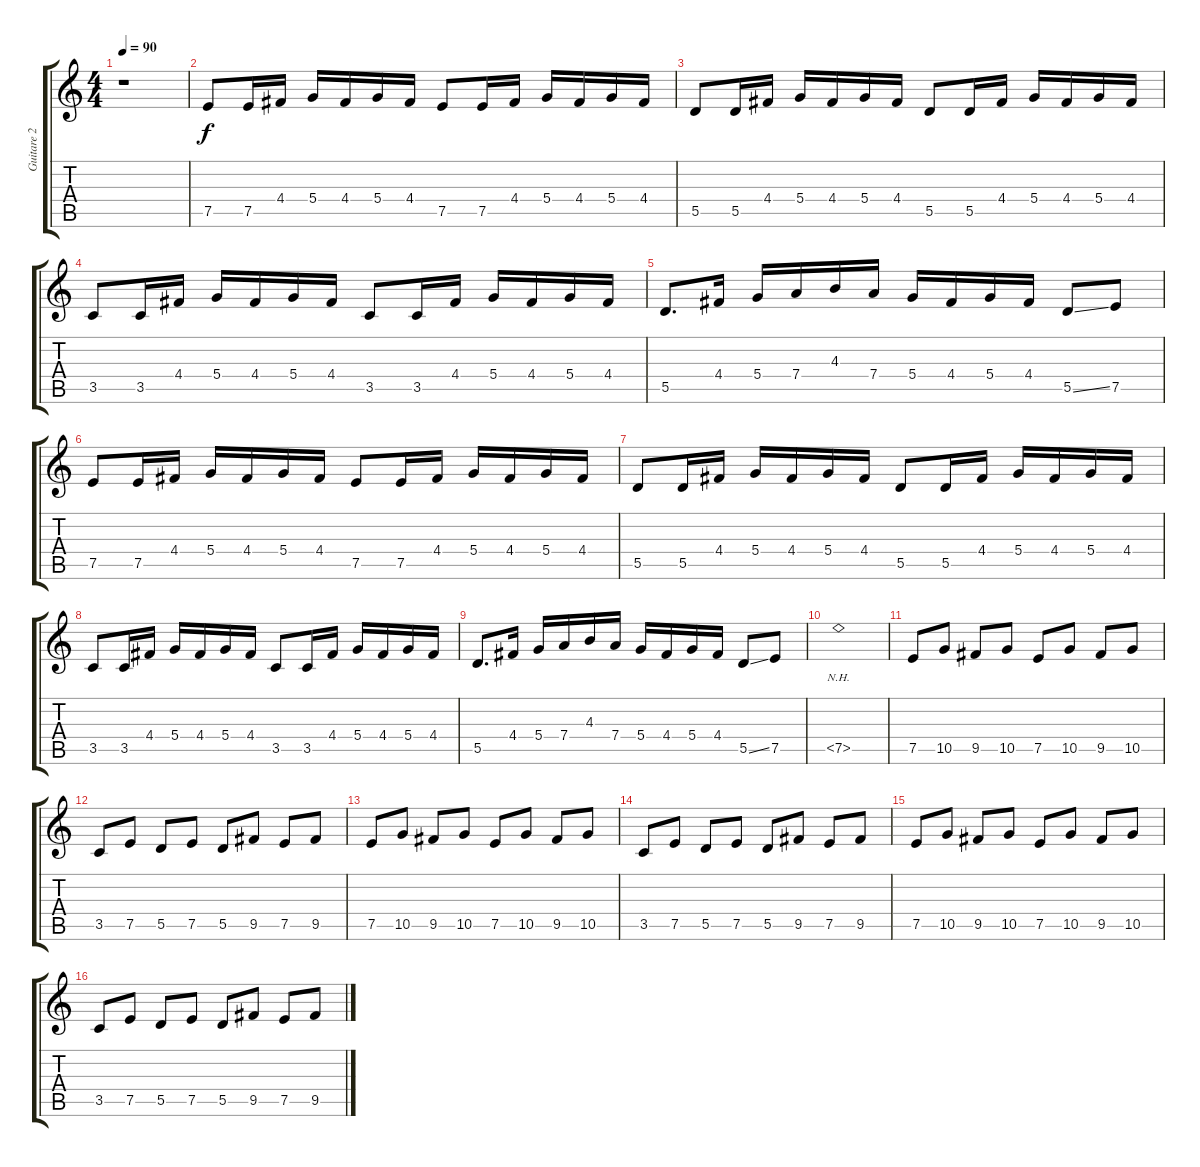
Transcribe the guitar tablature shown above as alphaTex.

\track ("Guitare 2" "Guitare 2") {instrument acousticguitarsteel}
\staff {score tabs}
\tuning (E4 B3 G3 D3 A2 E2) {hide}
\ts (4 4)
\tempo 90
\clef g2
\ks c
r.1{dy f} |
7.5.8 7.5.16 4.4.16 5.4.16 4.4.16 5.4.16 4.4.16 7.5.8 7.5.16 4.4.16 5.4.16 4.4.16 5.4.16 4.4.16 |
5.5.8 5.5.16 4.4.16 5.4.16 4.4.16 5.4.16 4.4.16 5.5.8 5.5.16 4.4.16 5.4.16 4.4.16 5.4.16 4.4.16 |
3.5.8 3.5.16 4.4.16 5.4.16 4.4.16 5.4.16 4.4.16 3.5.8 3.5.16 4.4.16 5.4.16 4.4.16 5.4.16 4.4.16 |
5.5.8{d} 4.4.16 5.4.16 7.4.16 4.3.16 7.4.16 5.4.16 4.4.16 5.4.16 4.4.16 5.5{ss}.8 7.5.8 |
7.5.8 7.5.16 4.4.16 5.4.16 4.4.16 5.4.16 4.4.16 7.5.8 7.5.16 4.4.16 5.4.16 4.4.16 5.4.16 4.4.16 |
5.5.8 5.5.16 4.4.16 5.4.16 4.4.16 5.4.16 4.4.16 5.5.8 5.5.16 4.4.16 5.4.16 4.4.16 5.4.16 4.4.16 |
3.5.8 3.5.16 4.4.16 5.4.16 4.4.16 5.4.16 4.4.16 3.5.8 3.5.16 4.4.16 5.4.16 4.4.16 5.4.16 4.4.16 |
5.5.8{d} 4.4.16 5.4.16 7.4.16 4.3.16 7.4.16 5.4.16 4.4.16 5.4.16 4.4.16 5.5{ss}.8 7.5.8 |
7.5{nh}.1 |
7.5.8 10.5.8 9.5.8 10.5.8 7.5.8 10.5.8 9.5.8 10.5.8 |
3.5.8 7.5.8 5.5.8 7.5.8 5.5.8 9.5.8 7.5.8 9.5.8 |
7.5.8 10.5.8 9.5.8 10.5.8 7.5.8 10.5.8 9.5.8 10.5.8 |
3.5.8 7.5.8 5.5.8 7.5.8 5.5.8 9.5.8 7.5.8 9.5.8 |
7.5.8 10.5.8 9.5.8 10.5.8 7.5.8 10.5.8 9.5.8 10.5.8 |
3.5.8 7.5.8 5.5.8 7.5.8 5.5.8 9.5.8 7.5.8 9.5.8
